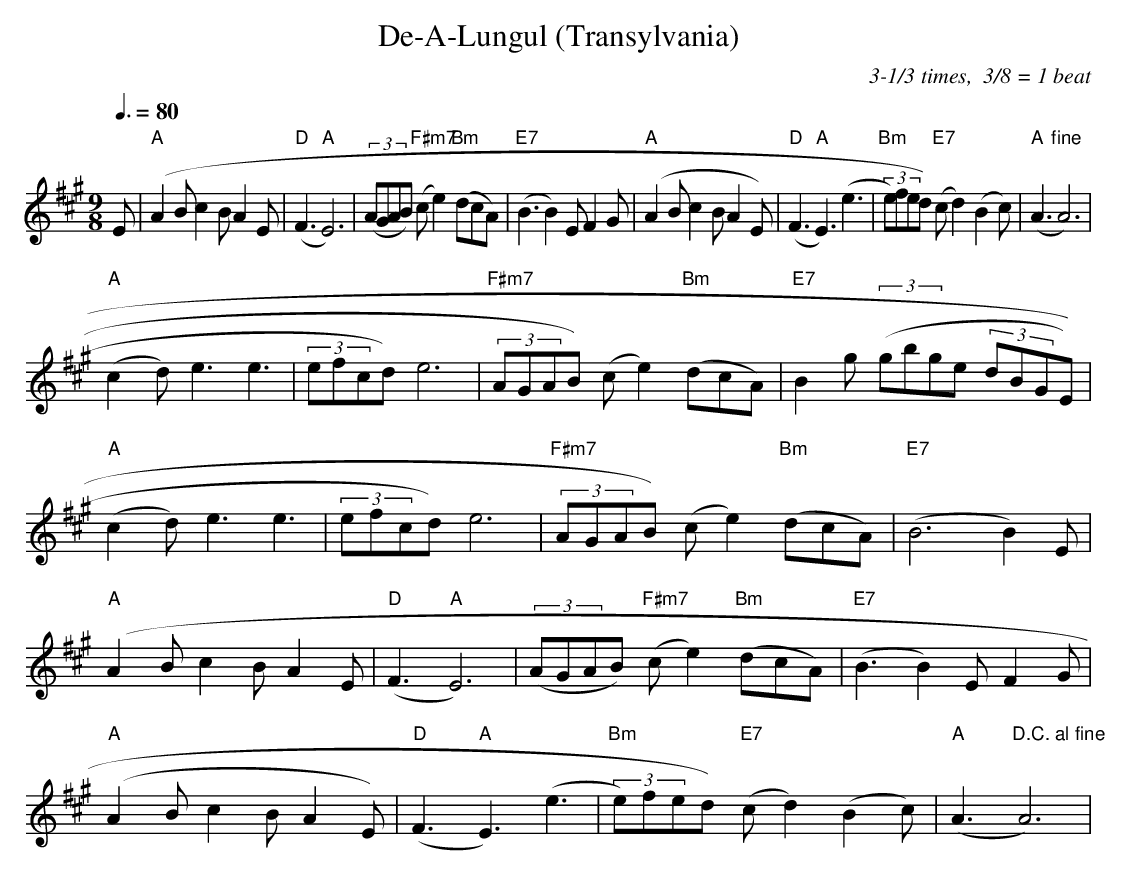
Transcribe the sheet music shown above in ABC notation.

X:1
T:De-A-Lungul (Transylvania)
M:9/8
L:1/8
Q:3/8=80
C:3-1/3 times,  3/8 = 1 beat
K:A
E | "A" (A2 B c2 B A2 E | "D" (F3 "A" E6) |
((3AGAB) "F#m7" (c e2) "Bm" (dcA) | "E7" (B3 B2) E F2 G |
"A" (A2 B c2 B A2 E) | "D" (F3 "A" E3) (e3 |
"Bm" (3e)fed) "E7" (c d2) (B2 c) | "A" (A3 "fine" A6) | !
"A" (c2 d) e3 e3 | (3efcd) e6 | "F#m7" (3AGAB) (c e2) "Bm" (dcA) |
"E7" B2 g ((3gbge (3dBGE)) | !
"A" (c2 d) e3 e3 | (3efcd) e6 | "F#m7" (3AGAB) (c e2) "Bm" (dcA) |
"E7" (B6 B2) E | !
"A" (A2 B c2 B A2 E | "D" (F3 "A" E6) |
((3AGAB) "F#m7" (c e2) "Bm" (dcA) | "E7" (B3 B2) E F2 G | !
"A" (A2 B c2 B A2 E) | "D" (F3 "A" E3) (e3 |
"Bm" (3e)fed) "E7" (c d2) (B2 c) | "A" (A3 "D.C. al fine" A6) |
